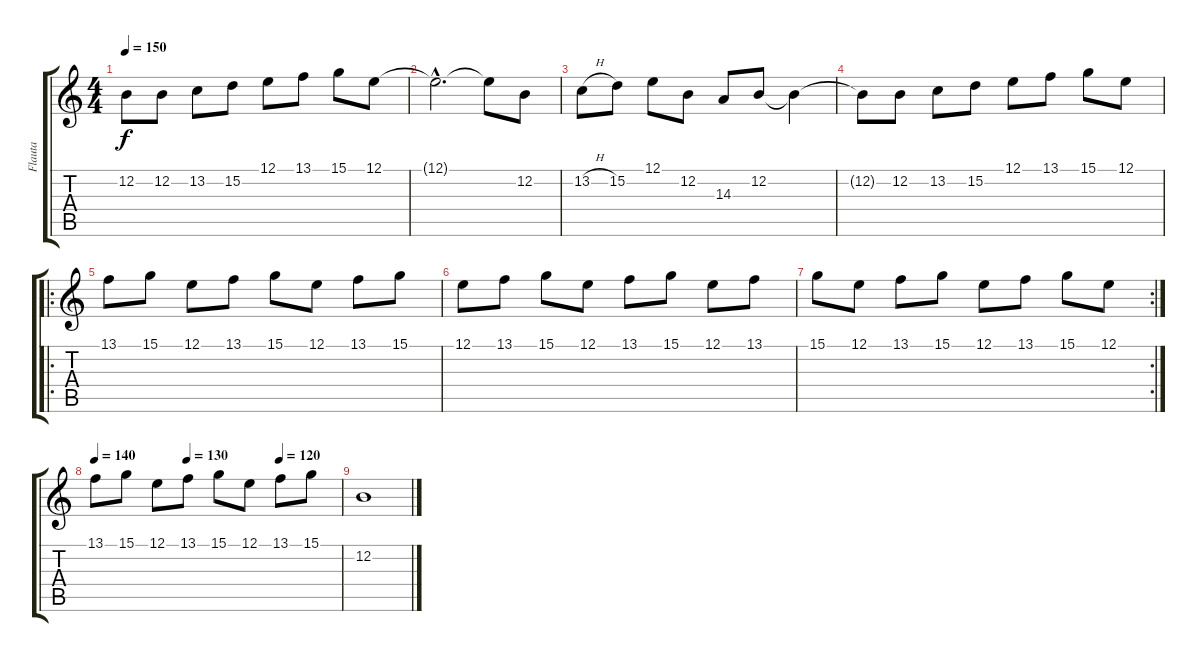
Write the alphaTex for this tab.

\track ("Flauta" "Flauta") {instrument flute}
\staff {score tabs}
\tuning (E4 B3 G3 D3 A2 E2) {hide}
\ts (4 4)
\tempo 150
\clef g2
\ks c
12.2{t}.8{dy f} 12.2.8 13.2.8 15.2.8 12.1.8 13.1.8 15.1.8 12.1.8 |
12.1{hac t}.2{d} 12.1{t}.8 12.2.8 |
13.2{h}.8 15.2.8 12.1.8 12.2.8 14.3.8 12.2.8 12.2{t}.4 |
12.2{t}.8 12.2.8 13.2.8 15.2.8 12.1.8 13.1.8 15.1.8 12.1.8 |
\ro
13.1.8 15.1.8 12.1.8 13.1.8 15.1.8 12.1.8 13.1.8 15.1.8 |
12.1.8 13.1.8 15.1.8 12.1.8 13.1.8 15.1.8 12.1.8 13.1.8 |
\rc 2
15.1.8 12.1.8 13.1.8 15.1.8 12.1.8 13.1.8 15.1.8 12.1.8 |
\tempo 140
\tempo (130 0.375)
\tempo (120 0.75)
13.1.8 15.1.8 12.1.8 13.1.8 15.1.8 12.1.8 13.1.8 15.1.8 |
12.2.1
